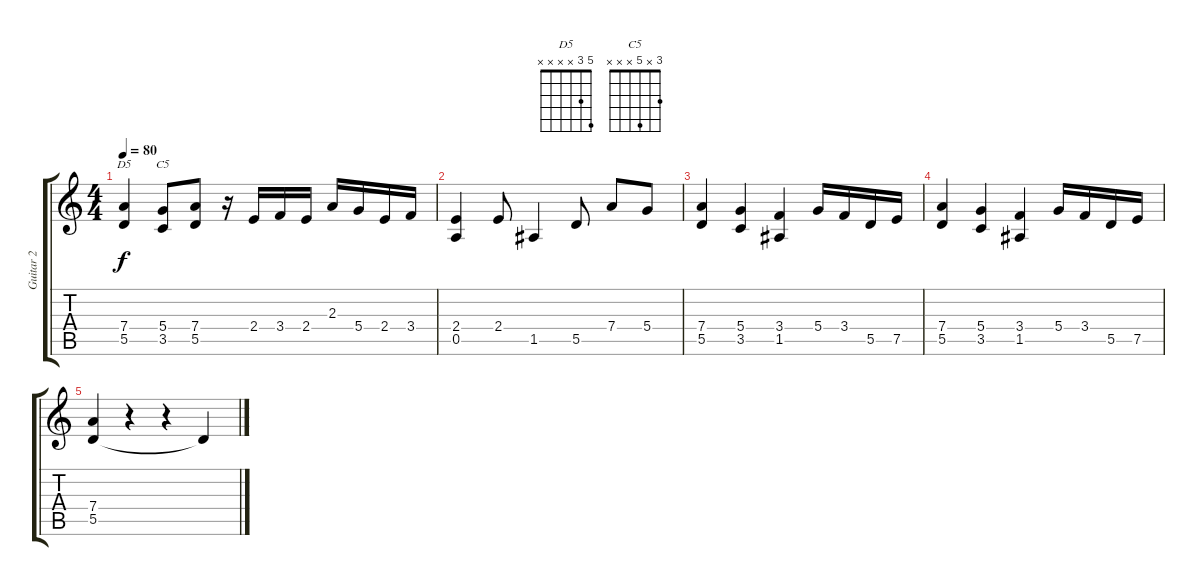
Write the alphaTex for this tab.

\track ("Guitar 2" "Guitar 2") {instrument overdrivenguitar}
\staff {score tabs}
\tuning (E4 B3 G3 D3 A2 E2) {hide}
\chord ("D5" 5 3 x x x x)
\chord ("C5" 3 x 5 x x x)
\ts (4 4)
\tempo 80
\clef g2
\ks c
(7.4 5.5).4{ch "D5" dy f} (5.4 3.5).8{ch "C5"} (7.4 5.5).8 r.16 2.4.16 3.4.16 2.4.16 2.3.16 5.4.16 2.4.16 3.4.16 |
(2.4 0.5).4 2.4.8 1.5.4 5.5.8 7.4.8 5.4.8 |
(7.4 5.5).4 (5.4 3.5).4 (3.4 1.5).4 5.4.16 3.4.16 5.5.16 7.5.16 |
(7.4 5.5).4 (5.4 3.5).4 (3.4 1.5).4 5.4.16 3.4.16 5.5.16 7.5.16 |
(7.4 5.5).4 r.4 r.4 5.5{t}.4
